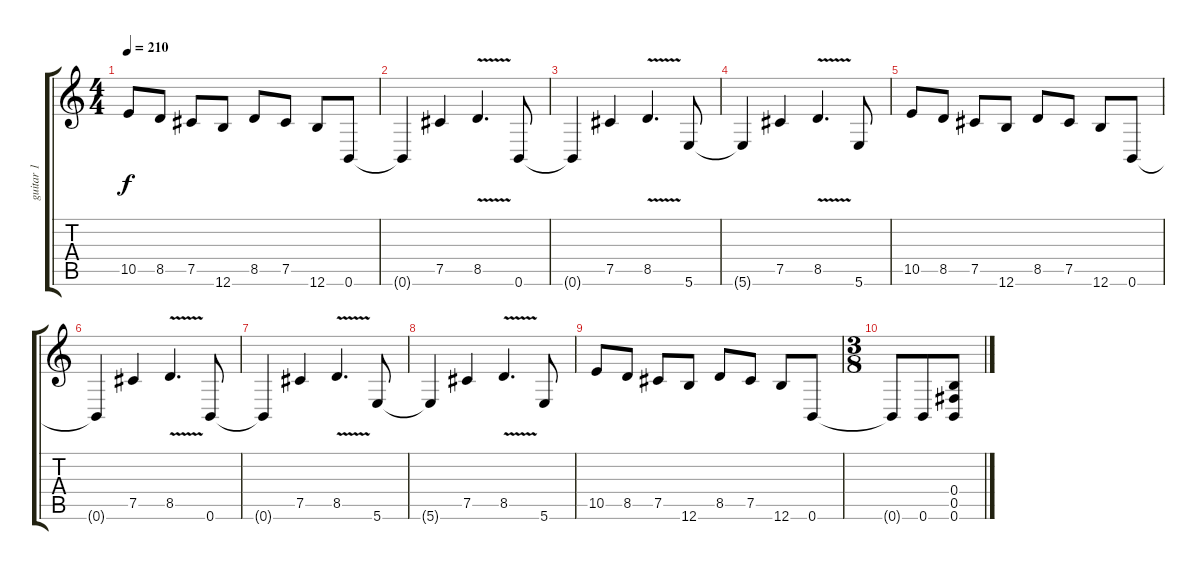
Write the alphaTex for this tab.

\track ("guitar 1" "guitar 1") {solo instrument distortionguitar}
\staff {score tabs}
\tuning (Db4 Ab3 E3 B2 Gb2 B1) {hide}
\ts (4 4)
\tempo 210
\clef g2
\ks c
10.5.8{dy f} 8.5.8 7.5.8 12.6.8 8.5.8 7.5.8 12.6.8 0.6.8 |
0.6{t}.4 7.5.4 8.5{v}.4{d} 0.6.8 |
0.6{t}.4 7.5.4 8.5{v}.4{d} 5.6.8 |
5.6{t}.4 7.5.4 8.5{v}.4{d} 5.6.8 |
10.5.8 8.5.8 7.5.8 12.6.8 8.5.8 7.5.8 12.6.8 0.6.8 |
0.6{t}.4 7.5.4 8.5{v}.4{d} 0.6.8 |
0.6{t}.4 7.5.4 8.5{v}.4{d} 5.6.8 |
5.6{t}.4 7.5.4 8.5{v}.4{d} 5.6.8 |
10.5.8 8.5.8 7.5.8 12.6.8 8.5.8 7.5.8 12.6.8 0.6.8 |
\ts (3 8)
0.6{t}.8 0.6.8 (0.4 0.5 0.6).8
